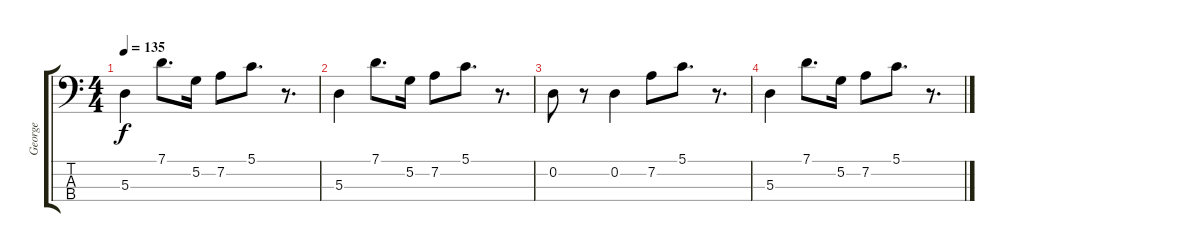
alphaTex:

\track ("George" "George") {instrument electricbassfinger}
\staff {score tabs}
\tuning (G2 D2 A1 E1) {hide}
\ts (4 4)
\tempo 135
\clef f4
\ks c
5.3.4{dy f} 7.1.8{d} 5.2.16 7.2.8 5.1.8{d} r.8{d} |
5.3.4 7.1.8{d} 5.2.16 7.2.8 5.1.8{d} r.8{d} |
0.2.8 r.8 0.2.4 7.2.8 5.1.8{d} r.8{d} |
5.3.4 7.1.8{d} 5.2.16 7.2.8 5.1.8{d} r.8{d}
